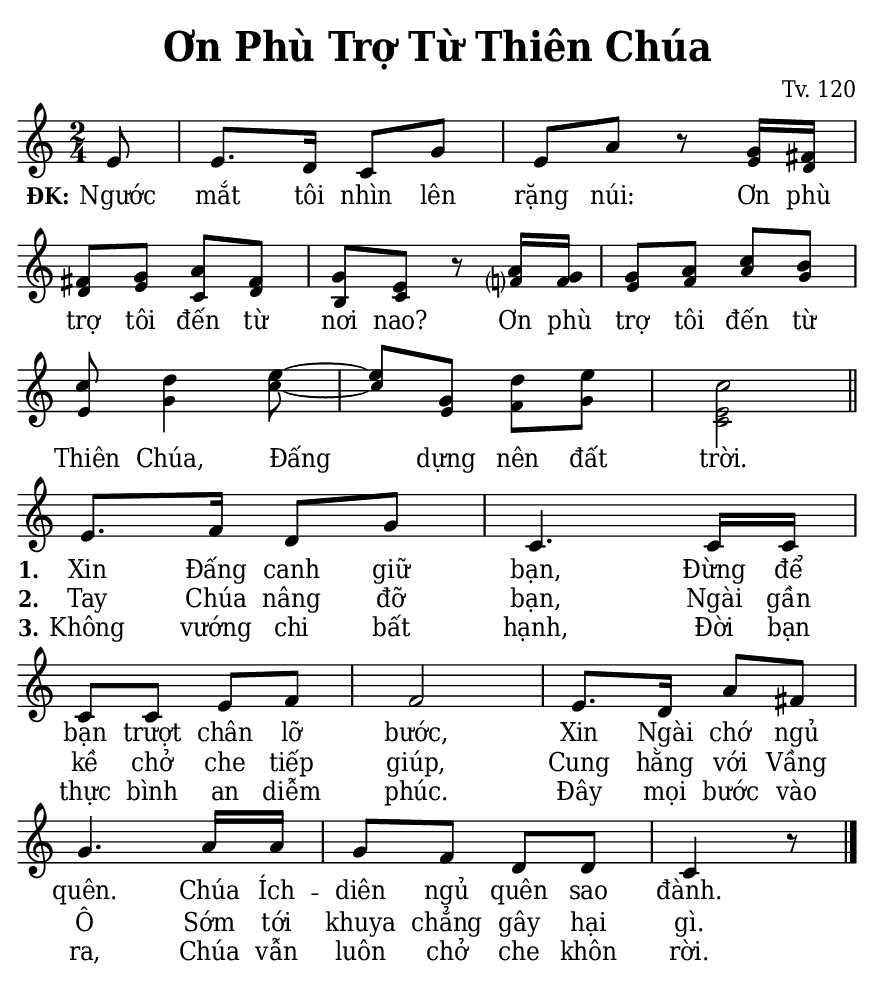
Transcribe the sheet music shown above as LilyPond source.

% Cài đặt chung\
\version "2.22.1"
\include "english.ly"

\header {
  title = \markup { \fontsize #1 "Ơn Phù Trợ Từ Thiên Chúa" }
  composer = "Tv. 120"
  %arranger = "Lm. Kim Long"
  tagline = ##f
}

% Nhạc phiên khúc
nhacPhienKhucSop = \relative c' {
  \partial 8 e8 |
  e8. d16 c8 g' |
  e a r g16 fs |
  fs8 g a fs |
  g e r a16 g |
  g8 a c b |
  c d4 e8 ~ |
  e g, d' e |
  \once \stemDown c2 \bar "||" \break
  
  e,8. f16 d8 g |
  c,4. c16 c |
  c8 c e f |
  f2 |
  e8. d16 a'8 fs |
  g4. a16 a |
  g8 f d d |
  c4 r8 \bar "|."
}

nhacPhienKhucAlto = \relative c' {
  e8 |
  e8. d16 c8 g' |
  e a r e16 d |
  d8 e c d |
  b c r f!?16 f |
  e8 f a g |
  e g4 c8 ~ |
  c e, f g |
  <e c>2
}

% Lời phiên khúc
loiPhienKhucSop = \lyrics {
  \set stanza = "ĐK:"
  Ngước mắt tôi nhìn lên rặng núi:
  Ơn phù trợ tôi đến từ nơi nao?
  Ơn phù trợ tôi đến từ Thiên Chúa,
  Đấng dựng nên đất trời.
  <<
    {
      \set stanza = "1."
      Xin Đấng canh giữ bạn,
      Đừng để bạn trượt chân lỡ bước,
      Xin Ngài chớ ngủ quên.
      Chúa Ích -- diên ngủ quên sao đành.
    }
    \new Lyrics {
	    \set associatedVoice = "beSop"
	    \set stanza = "2."
	    Tay Chúa nâng đỡ bạn,
	    Ngài gần kề chở che tiếp giúp,
	    Cung hằng với Vầng Ô
	    Sớm tới khuya chẳng gây hại gì.
    }
    \new Lyrics {
	    \set associatedVoice = "beSop"
	    \set stanza = "3."
	    Không vướng chi bất hạnh,
	    Đời bạn thực bình an diễm phúc.
	    Đây mọi bước vào ra,
	    Chúa vẫn luôn chở che khôn rời.
    }
  >>
}

% Dàn trang
\paper {
  #(set-paper-size "a5")
  top-margin = 3\mm
  bottom-margin = 3\mm
  left-margin = 3\mm
  right-margin = 3\mm
  indent = #0
  #(define fonts
	 (make-pango-font-tree "Deja Vu Serif Condensed"
	 		       "Deja Vu Serif Condensed"
			       "Deja Vu Serif Condensed"
			       (/ 20 20)))
  print-page-number = ##f
  %page-count = #1
}

TongNhip = {
  \key c \major \time 2/4
  \set Timing.beamExceptions = #'()
  \set Timing.baseMoment = #(ly:make-moment 1/4)
}

% Đổi kích thước nốt cho bè phụ
notBePhu =
#(define-music-function (font-size music) (number? ly:music?)
   (for-some-music
     (lambda (m)
       (if (music-is-of-type? m 'rhythmic-event)
           (begin
             (set! (ly:music-property m 'tweaks)
                   (cons `(font-size . ,font-size)
                         (ly:music-property m 'tweaks)))
             #t)
           #f))
     music)
   music)

\score {
  \new ChoirStaff <<
    \new Staff \with {
        \consists "Merge_rests_engraver"
        printPartCombineTexts = ##f
      }
      <<
      \new Voice \TongNhip \partCombine 
        \nhacPhienKhucSop
        \notBePhu -1 { \nhacPhienKhucAlto }
      \new NullVoice = beSop \nhacPhienKhucSop
      \new Lyrics \lyricsto beSop \loiPhienKhucSop
      >>
  >>
  \layout {
    %\override Staff.TimeSignature.transparent = ##t
    \override Lyrics.LyricSpace.minimum-distance = #1.5
    \override Score.BarNumber.break-visibility = ##(#f #f #f)
    \override Score.SpacingSpanner.uniform-stretching = ##t
  } 
}
